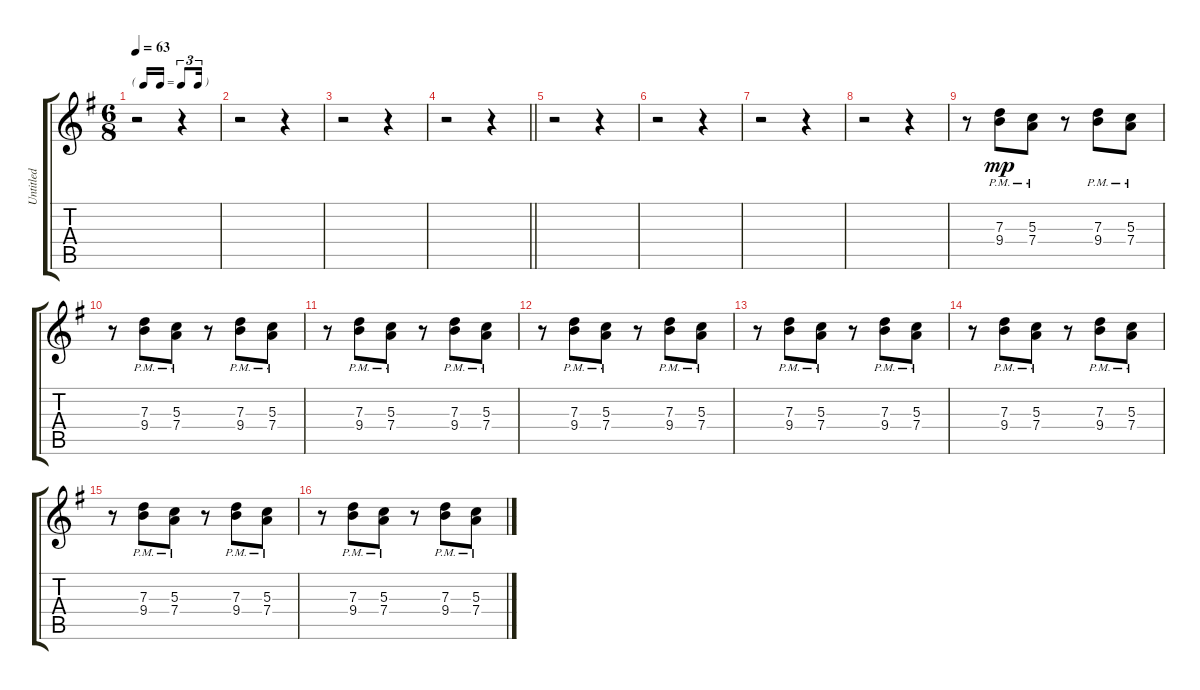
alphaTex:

\track ("Untitled" "Untitled") {instrument electricguitarjazz}
\staff {score tabs}
\tuning (E4 B3 G3 D3 A2 E2) {hide}
\ts (6 8)
\tf triplet16th
\tempo 63
\clef g2
\ks g
r.2{dy mp} r.4 |
r.2 r.4 |
r.2 r.4 |
\barLineRight lightlight
r.2 r.4 |
r.2 r.4 |
r.2 r.4 |
r.2 r.4 |
r.2 r.4 |
r.8 (7.3{pm} 9.4{pm}).8 (5.3{pm} 7.4{pm}).8 r.8 (7.3{pm} 9.4{pm}).8 (5.3{pm} 7.4{pm}).8 |
r.8 (7.3{pm} 9.4{pm}).8 (5.3{pm} 7.4{pm}).8 r.8 (7.3{pm} 9.4{pm}).8 (5.3{pm} 7.4{pm}).8 |
r.8 (7.3{pm} 9.4{pm}).8 (5.3{pm} 7.4{pm}).8 r.8 (7.3{pm} 9.4{pm}).8 (5.3{pm} 7.4{pm}).8 |
r.8 (7.3{pm} 9.4{pm}).8 (5.3{pm} 7.4{pm}).8 r.8 (7.3{pm} 9.4{pm}).8 (5.3{pm} 7.4{pm}).8 |
r.8 (7.3{pm} 9.4{pm}).8 (5.3{pm} 7.4{pm}).8 r.8 (7.3{pm} 9.4{pm}).8 (5.3{pm} 7.4{pm}).8 |
r.8 (7.3{pm} 9.4{pm}).8 (5.3{pm} 7.4{pm}).8 r.8 (7.3{pm} 9.4{pm}).8 (5.3{pm} 7.4{pm}).8 |
r.8 (7.3{pm} 9.4{pm}).8 (5.3{pm} 7.4{pm}).8 r.8 (7.3{pm} 9.4{pm}).8 (5.3{pm} 7.4{pm}).8 |
r.8 (7.3{pm} 9.4{pm}).8 (5.3{pm} 7.4{pm}).8 r.8 (7.3{pm} 9.4{pm}).8 (5.3{pm} 7.4{pm}).8
